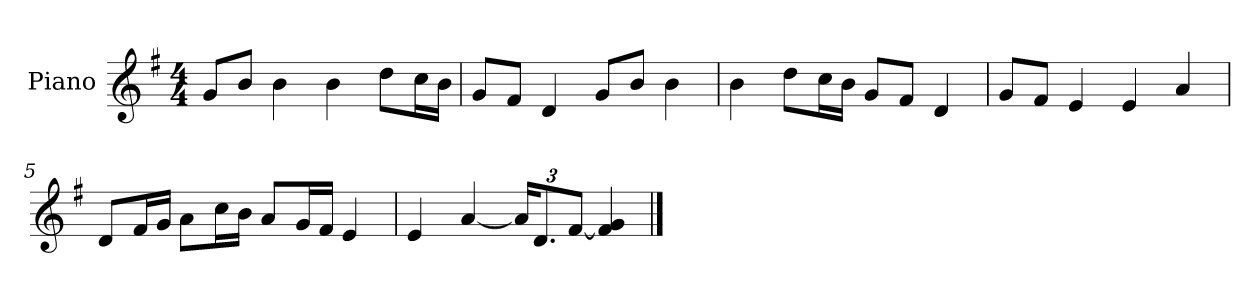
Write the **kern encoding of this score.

**kern
*part1
*staff1
*I"Piano
*I'P-no
*clefG2
*k[f#]
*M4/4
*MM90
=1
8g/L
8b/J
4b\
4b\
8dd\L
16cc\L
16b\JJ
=2
8g/L
8f#/J
4d/
8g/L
8b/J
4b\
=3
4b\
8dd\L
16cc\L
16b\JJ
8g/L
8f#/J
4d/
=4
8g/L
8f#/J
4e/
4e/
4a/
=5
8d/L
16f#/L
16g/JJ
8a\L
16cc\L
16b\JJ
8a/L
16g/L
16f#/JJ
4e/
!!LO:LB:g=z
=6
4e/
[4a/
*Xbrackettup
24a/KL]
12.d/
[12f#/J
4f#/] 4g/
==
*-
